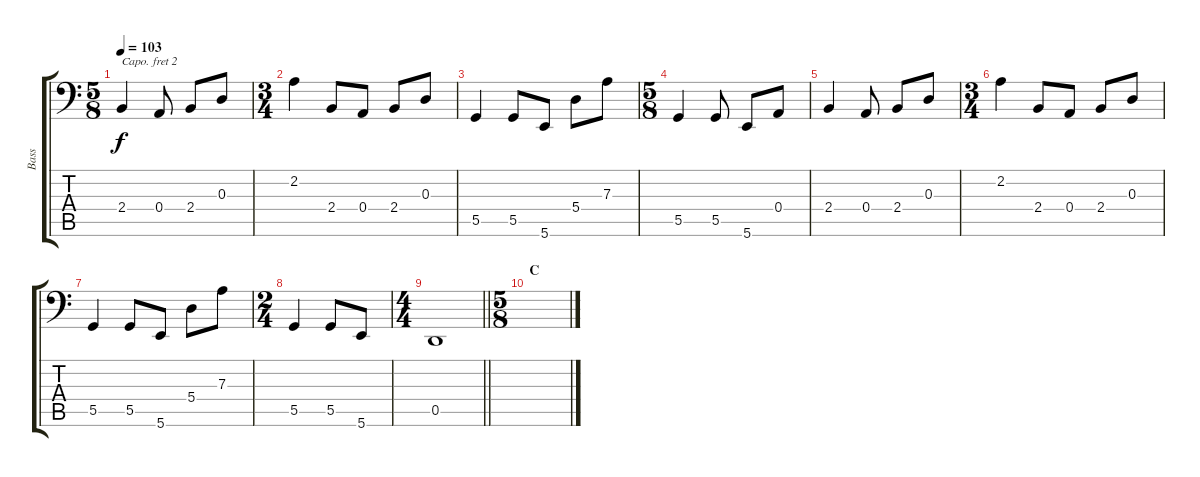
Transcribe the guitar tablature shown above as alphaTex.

\track ("Bass" "Bass") {instrument electricbasspick}
\staff {score tabs}
\capo 2
\tuning (Bb2 F2 C2 G1 C1 A0) {hide}
\ts (5 8)
\tempo 103
\clef f4
\ks c
2.4.4{dy f} 0.4.8 2.4.8 0.3.8 |
\ts (3 4)
2.2.4 2.4.8 0.4.8 2.4.8 0.3.8 |
5.5.4 5.5.8 5.6.8 5.4.8 7.3.8 |
\ts (5 8)
5.5.4 5.5.8 5.6.8 0.4.8 |
2.4.4 0.4.8 2.4.8 0.3.8 |
\ts (3 4)
2.2.4 2.4.8 0.4.8 2.4.8 0.3.8 |
5.5.4 5.5.8 5.6.8 5.4.8 7.3.8 |
\ts (2 4)
5.5.4 5.5.8 5.6.8 |
\ts (4 4)
\barLineRight lightlight
0.5.1 |
\ts (5 8)
\section ("" "C")
